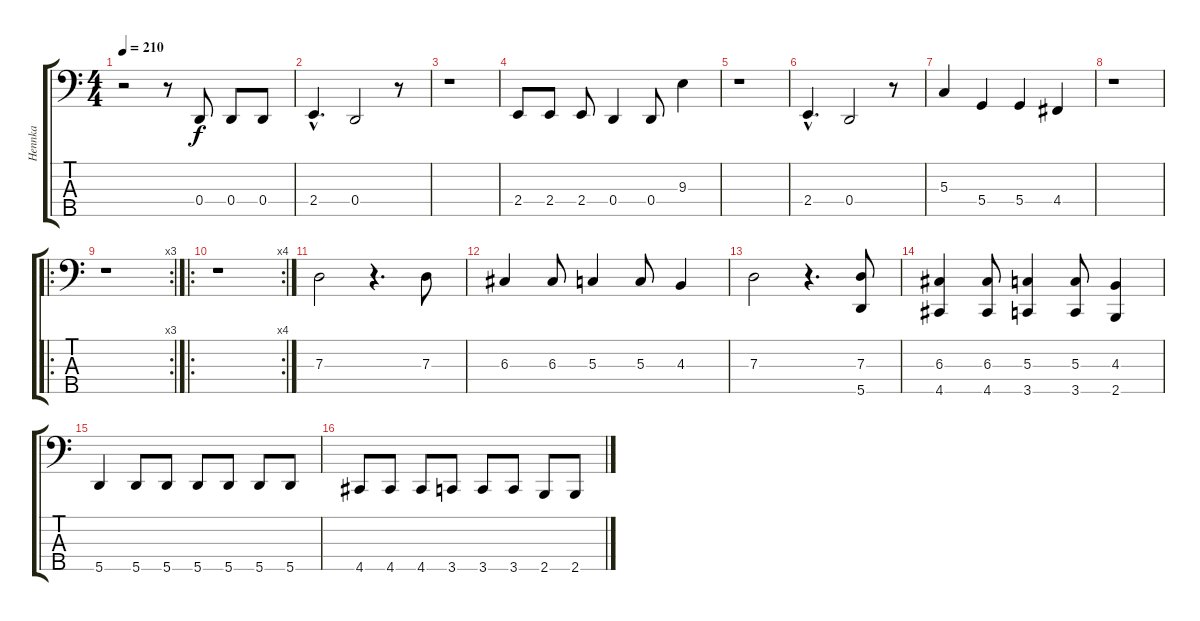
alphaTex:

\track ("Hennka" "Hennka") {instrument electricbasspick}
\staff {score tabs}
\tuning (F2 C2 G1 D1 A0) {hide}
\ts (4 4)
\tempo 210
\clef f4
\ks c
r.2{dy f} r.8 0.4.8 0.4.8 0.4.8 |
2.4{hac}.4{d} 0.4.2 r.8 |
r.1 |
2.4.8 2.4.8 2.4.8 0.4.4 0.4.8 9.3.4 |
r.1 |
2.4{hac}.4{d} 0.4.2 r.8 |
5.3.4 5.4.4 5.4.4 4.4.4 |
r.1 |
\ro
\rc 3
r.1 |
\ro
\rc 4
r.1 |
7.3.2 r.4{d} 7.3.8 |
6.3.4 6.3.8 5.3.4 5.3.8 4.3.4 |
7.3.2 r.4{d} (7.3 5.5).8 |
(6.3 4.5).4 (6.3 4.5).8 (5.3 3.5).4 (5.3 3.5).8 (4.3 2.5).4 |
5.5.4 5.5.8 5.5.8 5.5.8 5.5.8 5.5.8 5.5.8 |
4.5.8 4.5.8 4.5.8 3.5.8 3.5.8 3.5.8 2.5.8 2.5.8
